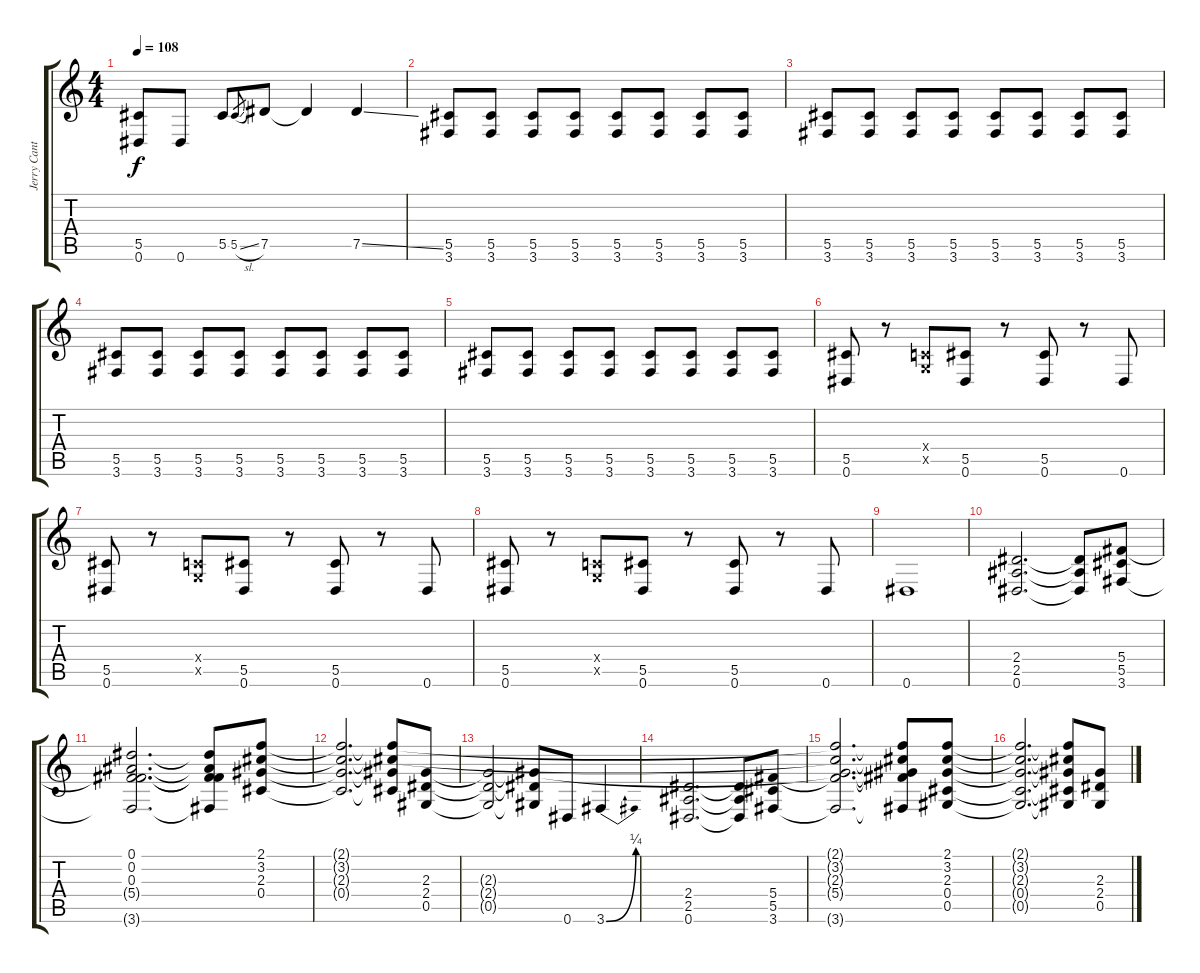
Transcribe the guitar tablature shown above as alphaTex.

\track ("Jerry Cantrell - Guitar 2" "Jerry Cant") {instrument overdrivenguitar}
\staff {score tabs}
\tuning (Eb4 Bb3 Gb3 Db3 Ab2 Eb2) {hide}
\ts (4 4)
\tempo 108
\clef g2
\ks c
(5.5 0.6).8{dy f} 0.6.8 5.5.8 5.5{sl}.8{gr} 7.5.8 7.5{t}.4 7.5{ss}.4 |
(5.5 3.6).8 (5.5 3.6).8 (5.5 3.6).8 (5.5 3.6).8 (5.5 3.6).8 (5.5 3.6).8 (5.5 3.6).8 (5.5 3.6).8 |
(5.5 3.6).8 (5.5 3.6).8 (5.5 3.6).8 (5.5 3.6).8 (5.5 3.6).8 (5.5 3.6).8 (5.5 3.6).8 (5.5 3.6).8 |
(5.5 3.6).8 (5.5 3.6).8 (5.5 3.6).8 (5.5 3.6).8 (5.5 3.6).8 (5.5 3.6).8 (5.5 3.6).8 (5.5 3.6).8 |
(5.5 3.6).8 (5.5 3.6).8 (5.5 3.6).8 (5.5 3.6).8 (5.5 3.6).8 (5.5 3.6).8 (5.5 3.6).8 (5.5 3.6).8 |
(5.5 0.6).8 r.8 (-1.4{x} -1.5{x}).8 (5.5 0.6).8 r.8 (5.5 0.6).8 r.8 0.6.8 |
(5.5 0.6).8 r.8 (-1.4{x} -1.5{x}).8 (5.5 0.6).8 r.8 (5.5 0.6).8 r.8 0.6.8 |
(5.5 0.6).8 r.8 (-1.4{x} -1.5{x}).8 (5.5 0.6).8 r.8 (5.5 0.6).8 r.8 0.6.8 |
0.6.1 |
(2.4 2.5 0.6).2{d} (2.4{t} 2.5{t} 0.6{t}).8 (5.4 5.5 3.6).8 |
(0.1 0.2 0.3 5.4{t} 3.6{t}).2{d} (0.1{t} 0.2{t} 0.3{t} 5.4{t} 3.6{t}).8 (2.1 3.2 2.3 0.4).8 |
(2.1{t} 3.2{t} 2.3{t} 0.4{t}).2{d} (2.1{t} 3.2{t} 2.3{t} 0.4{t}).8 (2.3 2.4 0.5).8 |
(2.3{t} 2.4{t} 0.5{t}).2 (2.3{t} 2.4{t} 0.5{t}).8 0.6.8 3.6{be (bend 0 0 60 1)}.4 |
(2.4 2.5 0.6).2{d} (2.4{t} 2.5{t} 0.6{t}).8 (5.4 5.5 3.6).8 |
(2.1{t} 3.2{t} 2.3{t} 5.4{t} 3.6{t}).2{d} (2.1{t} 3.2{t} 2.3{t} 5.4{t} 3.6{t}).8 (2.1 3.2 2.3 0.4 0.5).8 |
(2.1{t} 3.2{t} 2.3{t} 0.4{t} 0.5{t}).2{d} (2.1{t} 3.2{t} 2.3{t} 0.4{t} 0.5{t}).8 (2.3 2.4 0.5).8
